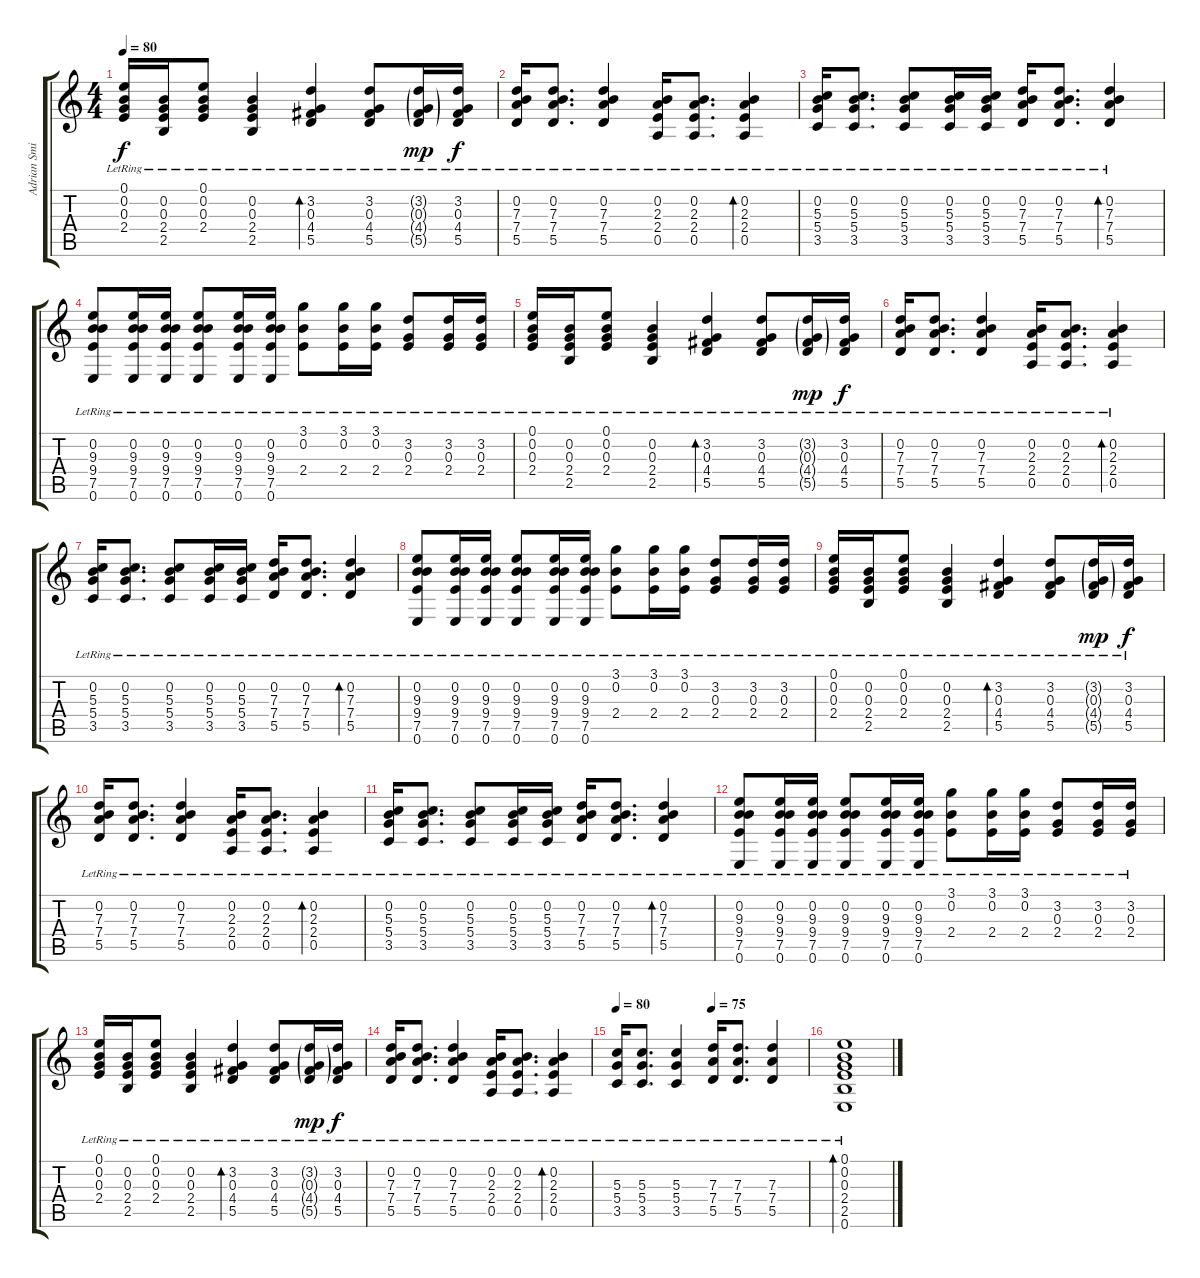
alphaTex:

\track ("Adrian Smith" "Adrian Smi") {instrument overdrivenguitar}
\staff {score tabs}
\tuning (E4 B3 G3 D3 A2 E2) {hide}
\ts (4 4)
\tempo 80
\clef g2
\ks c
(0.1{lr} 0.2{lr} 0.3{lr} 2.4{lr}).16{dy f} (0.2{lr} 0.3{lr} 2.4{lr} 2.5{lr}).16 (0.1{lr} 0.2{lr} 0.3{lr} 2.4{lr}).8 (0.2{lr} 0.3{lr} 2.4{lr} 2.5{lr}).4 (3.2{lr} 0.3{lr} 4.4{lr} 5.5{lr}).4{bd 120} (3.2{lr} 0.3{lr} 4.4{lr} 5.5{lr}).8 (3.2{g lr} 0.3{g lr} 4.4{g lr} 5.5{g lr}).16{dy mp} (3.2{lr} 0.3{lr} 4.4{lr} 5.5{lr}).16{dy f} |
(0.2{lr} 7.3{lr} 7.4{lr} 5.5{lr}).16 (0.2{lr} 7.3{lr} 7.4{lr} 5.5{lr}).8{d} (0.2{lr} 7.3{lr} 7.4{lr} 5.5{lr}).4 (0.2{lr} 2.3{lr} 2.4{lr} 0.5{lr}).16 (0.2{lr} 2.3{lr} 2.4{lr} 0.5{lr}).8{d} (0.2{lr} 2.3{lr} 2.4{lr} 0.5{lr}).4{bd 120} |
(0.2{lr} 5.3{lr} 5.4{lr} 3.5{lr}).16 (0.2{lr} 5.3{lr} 5.4{lr} 3.5{lr}).8{d} (0.2{lr} 5.3{lr} 5.4{lr} 3.5{lr}).8 (0.2{lr} 5.3{lr} 5.4{lr} 3.5{lr}).16 (0.2{lr} 5.3{lr} 5.4{lr} 3.5{lr}).16 (0.2{lr} 7.3{lr} 7.4{lr} 5.5{lr}).16 (0.2{lr} 7.3{lr} 7.4{lr} 5.5{lr}).8{d} (0.2{lr} 7.3{lr} 7.4{lr} 5.5{lr}).4{bd 120} |
(0.2{lr} 9.3{lr} 9.4{lr} 7.5{lr} 0.6{lr}).8 (0.2{lr} 9.3{lr} 9.4{lr} 7.5{lr} 0.6{lr}).16 (0.2{lr} 9.3{lr} 9.4{lr} 7.5{lr} 0.6{lr}).16 (0.2{lr} 9.3{lr} 9.4{lr} 7.5{lr} 0.6{lr}).8 (0.2{lr} 9.3{lr} 9.4{lr} 7.5{lr} 0.6{lr}).16 (0.2{lr} 9.3{lr} 9.4{lr} 7.5{lr} 0.6{lr}).16 (3.1{lr} 0.2{lr} 2.4{lr}).8 (3.1{lr} 0.2{lr} 2.4{lr}).16 (3.1{lr} 0.2{lr} 2.4{lr}).16 (3.2{lr} 0.3{lr} 2.4{lr}).8 (3.2{lr} 0.3{lr} 2.4{lr}).16 (3.2{lr} 0.3{lr} 2.4{lr}).16 |
(0.1{lr} 0.2{lr} 0.3{lr} 2.4{lr}).16 (0.2{lr} 0.3{lr} 2.4{lr} 2.5{lr}).16 (0.1{lr} 0.2{lr} 0.3{lr} 2.4{lr}).8 (0.2{lr} 0.3{lr} 2.4{lr} 2.5{lr}).4 (3.2{lr} 0.3{lr} 4.4{lr} 5.5{lr}).4{bd 120} (3.2{lr} 0.3{lr} 4.4{lr} 5.5{lr}).8 (3.2{g lr} 0.3{g lr} 4.4{g lr} 5.5{g lr}).16{dy mp} (3.2{lr} 0.3{lr} 4.4{lr} 5.5{lr}).16{dy f} |
(0.2{lr} 7.3{lr} 7.4{lr} 5.5{lr}).16 (0.2{lr} 7.3{lr} 7.4{lr} 5.5{lr}).8{d} (0.2{lr} 7.3{lr} 7.4{lr} 5.5{lr}).4 (0.2{lr} 2.3{lr} 2.4{lr} 0.5{lr}).16 (0.2{lr} 2.3{lr} 2.4{lr} 0.5{lr}).8{d} (0.2{lr} 2.3{lr} 2.4{lr} 0.5{lr}).4{bd 120} |
(0.2{lr} 5.3{lr} 5.4{lr} 3.5{lr}).16 (0.2{lr} 5.3{lr} 5.4{lr} 3.5{lr}).8{d} (0.2{lr} 5.3{lr} 5.4{lr} 3.5{lr}).8 (0.2{lr} 5.3{lr} 5.4{lr} 3.5{lr}).16 (0.2{lr} 5.3{lr} 5.4{lr} 3.5{lr}).16 (0.2{lr} 7.3{lr} 7.4{lr} 5.5{lr}).16 (0.2{lr} 7.3{lr} 7.4{lr} 5.5{lr}).8{d} (0.2{lr} 7.3{lr} 7.4{lr} 5.5{lr}).4{bd 120} |
(0.2{lr} 9.3{lr} 9.4{lr} 7.5{lr} 0.6{lr}).8 (0.2{lr} 9.3{lr} 9.4{lr} 7.5{lr} 0.6{lr}).16 (0.2{lr} 9.3{lr} 9.4{lr} 7.5{lr} 0.6{lr}).16 (0.2{lr} 9.3{lr} 9.4{lr} 7.5{lr} 0.6{lr}).8 (0.2{lr} 9.3{lr} 9.4{lr} 7.5{lr} 0.6{lr}).16 (0.2{lr} 9.3{lr} 9.4{lr} 7.5{lr} 0.6{lr}).16 (3.1{lr} 0.2{lr} 2.4{lr}).8 (3.1{lr} 0.2{lr} 2.4{lr}).16 (3.1{lr} 0.2{lr} 2.4{lr}).16 (3.2{lr} 0.3{lr} 2.4{lr}).8 (3.2{lr} 0.3{lr} 2.4{lr}).16 (3.2{lr} 0.3{lr} 2.4{lr}).16 |
(0.1{lr} 0.2{lr} 0.3{lr} 2.4{lr}).16 (0.2{lr} 0.3{lr} 2.4{lr} 2.5{lr}).16 (0.1{lr} 0.2{lr} 0.3{lr} 2.4{lr}).8 (0.2{lr} 0.3{lr} 2.4{lr} 2.5{lr}).4 (3.2{lr} 0.3{lr} 4.4{lr} 5.5{lr}).4{bd 120} (3.2{lr} 0.3{lr} 4.4{lr} 5.5{lr}).8 (3.2{g lr} 0.3{g lr} 4.4{g lr} 5.5{g lr}).16{dy mp} (3.2{lr} 0.3{lr} 4.4{lr} 5.5{lr}).16{dy f} |
(0.2{lr} 7.3{lr} 7.4{lr} 5.5{lr}).16 (0.2{lr} 7.3{lr} 7.4{lr} 5.5{lr}).8{d} (0.2{lr} 7.3{lr} 7.4{lr} 5.5{lr}).4 (0.2{lr} 2.3{lr} 2.4{lr} 0.5{lr}).16 (0.2{lr} 2.3{lr} 2.4{lr} 0.5{lr}).8{d} (0.2{lr} 2.3{lr} 2.4{lr} 0.5{lr}).4{bd 120} |
(0.2{lr} 5.3{lr} 5.4{lr} 3.5{lr}).16 (0.2{lr} 5.3{lr} 5.4{lr} 3.5{lr}).8{d} (0.2{lr} 5.3{lr} 5.4{lr} 3.5{lr}).8 (0.2{lr} 5.3{lr} 5.4{lr} 3.5{lr}).16 (0.2{lr} 5.3{lr} 5.4{lr} 3.5{lr}).16 (0.2{lr} 7.3{lr} 7.4{lr} 5.5{lr}).16 (0.2{lr} 7.3{lr} 7.4{lr} 5.5{lr}).8{d} (0.2{lr} 7.3{lr} 7.4{lr} 5.5{lr}).4{bd 120} |
(0.2{lr} 9.3{lr} 9.4{lr} 7.5{lr} 0.6{lr}).8 (0.2{lr} 9.3{lr} 9.4{lr} 7.5{lr} 0.6{lr}).16 (0.2{lr} 9.3{lr} 9.4{lr} 7.5{lr} 0.6{lr}).16 (0.2{lr} 9.3{lr} 9.4{lr} 7.5{lr} 0.6{lr}).8 (0.2{lr} 9.3{lr} 9.4{lr} 7.5{lr} 0.6{lr}).16 (0.2{lr} 9.3{lr} 9.4{lr} 7.5{lr} 0.6{lr}).16 (3.1{lr} 0.2{lr} 2.4{lr}).8 (3.1{lr} 0.2{lr} 2.4{lr}).16 (3.1{lr} 0.2{lr} 2.4{lr}).16 (3.2{lr} 0.3{lr} 2.4{lr}).8 (3.2{lr} 0.3{lr} 2.4{lr}).16 (3.2{lr} 0.3{lr} 2.4{lr}).16 |
(0.1{lr} 0.2{lr} 0.3{lr} 2.4{lr}).16 (0.2{lr} 0.3{lr} 2.4{lr} 2.5{lr}).16 (0.1{lr} 0.2{lr} 0.3{lr} 2.4{lr}).8 (0.2{lr} 0.3{lr} 2.4{lr} 2.5{lr}).4 (3.2{lr} 0.3{lr} 4.4{lr} 5.5{lr}).4{bd 120} (3.2{lr} 0.3{lr} 4.4{lr} 5.5{lr}).8 (3.2{g lr} 0.3{g lr} 4.4{g lr} 5.5{g lr}).16{dy mp} (3.2{lr} 0.3{lr} 4.4{lr} 5.5{lr}).16{dy f} |
(0.2{lr} 7.3{lr} 7.4{lr} 5.5{lr}).16 (0.2{lr} 7.3{lr} 7.4{lr} 5.5{lr}).8{d} (0.2{lr} 7.3{lr} 7.4{lr} 5.5{lr}).4 (0.2{lr} 2.3{lr} 2.4{lr} 0.5{lr}).16 (0.2{lr} 2.3{lr} 2.4{lr} 0.5{lr}).8{d} (0.2{lr} 2.3{lr} 2.4{lr} 0.5{lr}).4{bd 120} |
\tempo 80
\tempo (75 0.5)
(5.3{lr} 5.4{lr} 3.5{lr}).16 (5.3{lr} 5.4{lr} 3.5{lr}).8{d} (5.3{lr} 5.4{lr} 3.5{lr}).4 (7.3{lr} 7.4{lr} 5.5{lr}).16 (7.3{lr} 7.4{lr} 5.5{lr}).8{d} (7.3{lr} 7.4{lr} 5.5{lr}).4 |
(0.1{lr} 0.2{lr} 0.3{lr} 2.4{lr} 2.5{lr} 0.6{lr}).1{bd 240}
